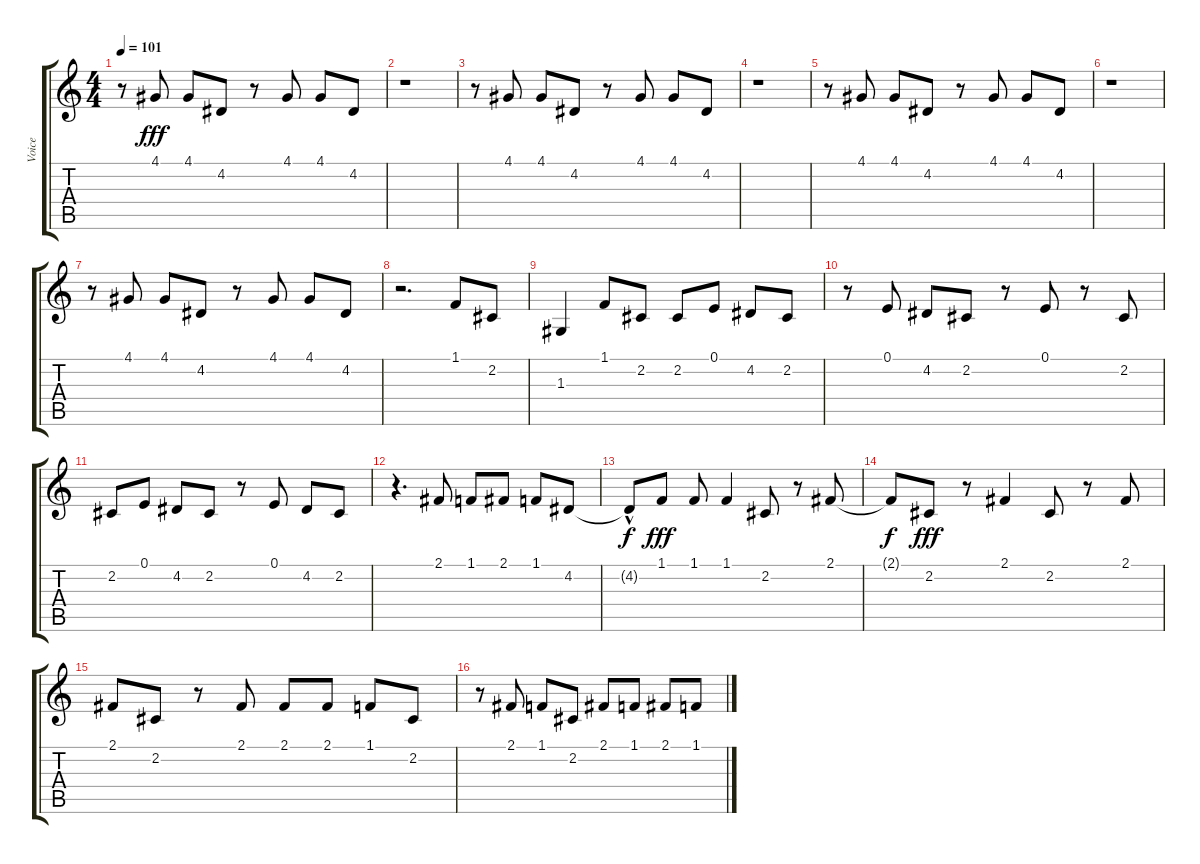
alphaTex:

\track ("Voice" "Voice") {instrument brightacousticpiano}
\staff {score tabs}
\tuning (E4 B3 G3 D3 A2 E2) {hide}
\ts (4 4)
\tempo 101
\clef g2
\ks c
r.8{dy fff} 4.1.8{volume 16} 4.1.8 4.2.8 r.8 4.1.8 4.1.8 4.2.8 |
r.1 |
r.8 4.1.8 4.1.8 4.2.8 r.8 4.1.8 4.1.8 4.2.8 |
r.1 |
r.8 4.1.8{volume 16} 4.1.8 4.2.8 r.8 4.1.8 4.1.8 4.2.8 |
r.1 |
r.8 4.1.8 4.1.8 4.2.8 r.8 4.1.8 4.1.8 4.2.8 |
r.2{d} 1.1.8 2.2.8 |
1.3.4{volume 16} 1.1.8 2.2.8 2.2.8 0.1.8 4.2.8 2.2.8 |
r.8 0.1.8 4.2.8 2.2.8 r.8 0.1.8 r.8 2.2.8 |
2.2.8 0.1.8 4.2.8 2.2.8 r.8 0.1.8 4.2.8 2.2.8 |
r.4{d} 2.1.8 1.1.8 2.1.8 1.1.8 4.2.8 |
4.2{hac t}.8{dy f} 1.1.8{dy fff} 1.1.8 1.1.4 2.2.8 r.8 2.1.8 |
2.1{t}.8{dy f} 2.2.8{dy fff} r.8 2.1.4 2.2.8 r.8 2.1.8 |
2.1.8 2.2.8 r.8 2.1.8 2.1.8 2.1.8 1.1.8 2.2.8 |
r.8 2.1.8 1.1.8 2.2.8 2.1.8 1.1.8 2.1.8 1.1.8
